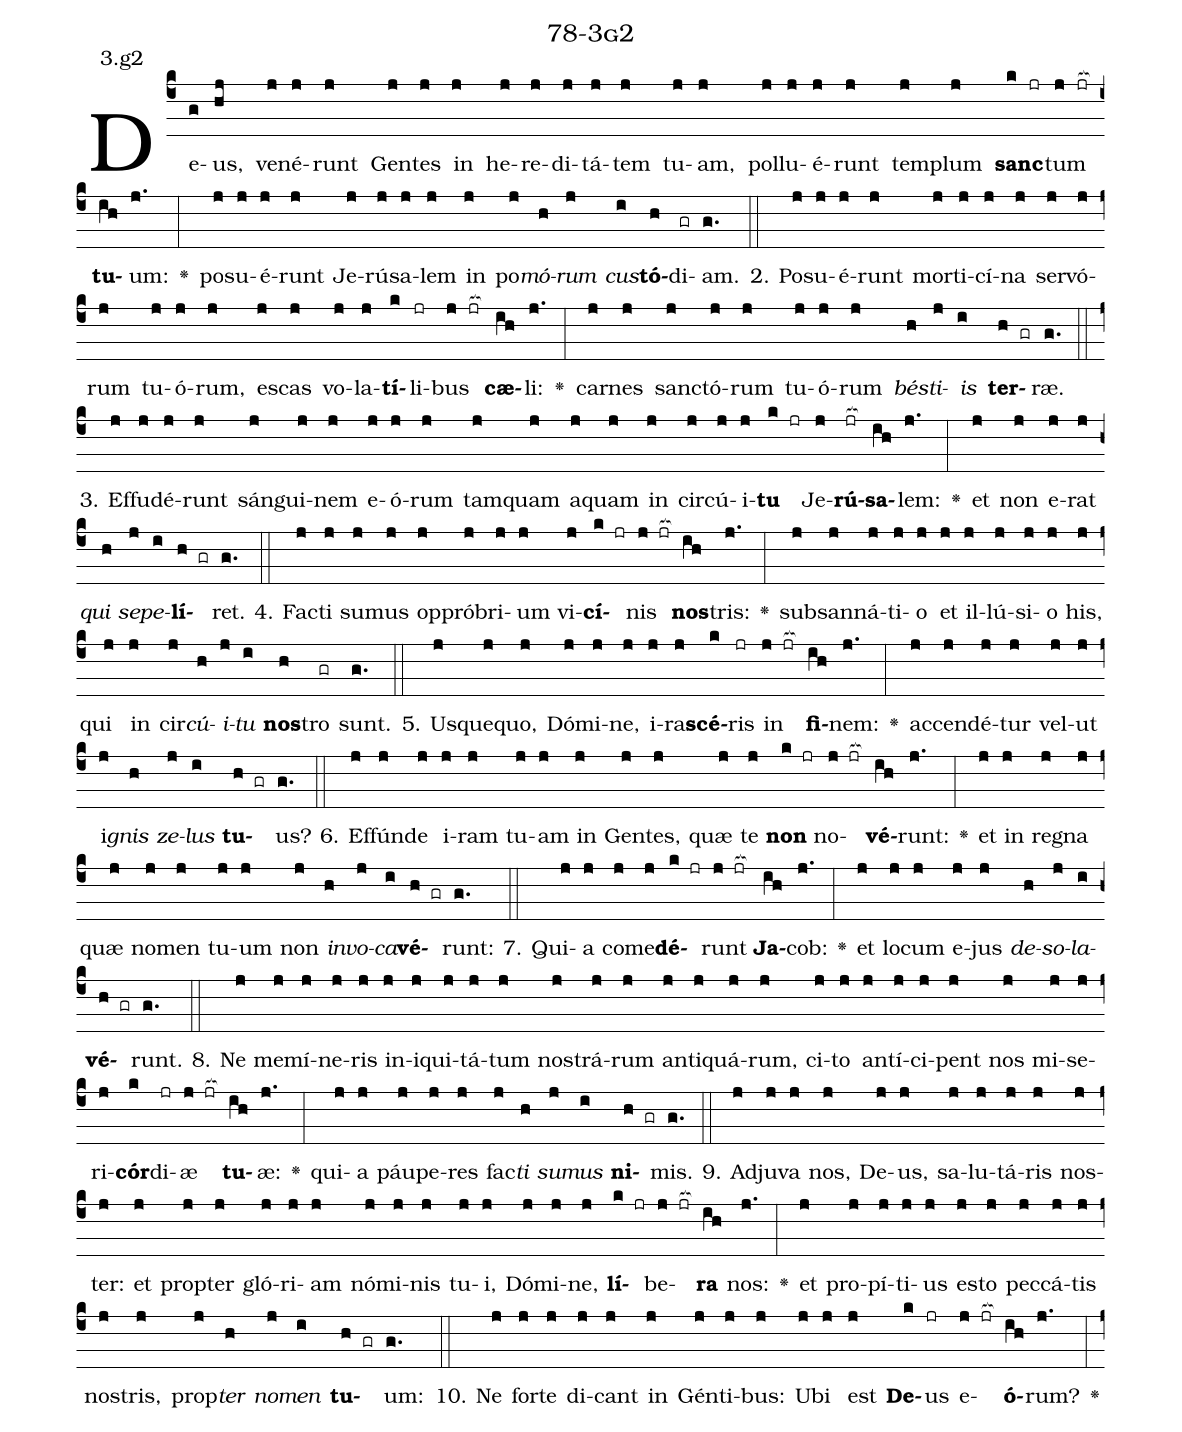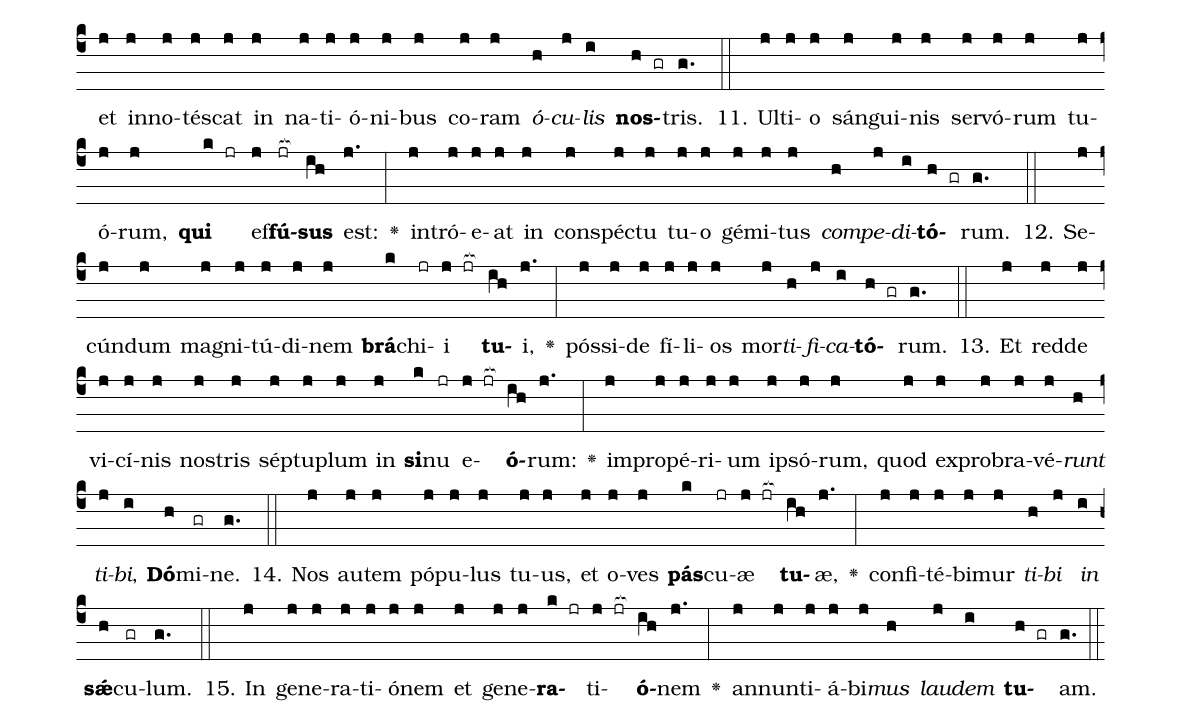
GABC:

name: 78-3g2;
annotation: 3.g2;
%%
(c4)De(g)us,(hj) ve(j)né(j)runt(j) Gen(j)tes(j) in(j) he(j)re(j)di(j)tá(j)tem(j) tu(j)am,(j) pol(j)lu(j)é(j)runt(j) tem(j)plum(j) <b>sanc</b>(k jr)tum(j jr[ocb:1{]) <b>tu</b>(ih[ocb:0}])um:(j.) <v>\greheightstar</v>(:) po(j)su(j)é(j)runt(j) Je(j)rú(j)sa(j)lem(j) in(j) po(j)<i>mó</i>(h)<i>rum</i>(j) <i>cus</i>(i)<b>tó</b>(h)di(gr)am.(g.) (::)
2. Po(j)su(j)é(j)runt(j) mor(j)ti(j)cí(j)na(j) ser(j)vó(j)rum(j) tu(j)ó(j)rum,(j) es(j)cas(j) vo(j)la(j)<b>tí</b>(k)li(jr)bus(j jr[ocb:1{]) <b>cæ</b>(ih[ocb:0}])li:(j.) <v>\greheightstar</v>(:) car(j)nes(j) sanc(j)tó(j)rum(j) tu(j)ó(j)rum(j) <i>bés</i>(h)<i>ti</i>(j)<i>is</i>(i) <b>ter</b>(h gr)ræ.(g.) (::)
3. Ef(j)fu(j)dé(j)runt(j) sán(j)gui(j)nem(j) e(j)ó(j)rum(j) tam(j)quam(j) a(j)quam(j) in(j) cir(j)cú(j)i(j)<b>tu</b>(k jr) Je(j)<b>rú</b>(jr[ocb:1{])<b>sa</b>(ih[ocb:0}])lem:(j.) <v>\greheightstar</v>(:) et(j) non(j) e(j)rat(j) <i>qui</i>(h) <i>se</i>(j)<i>pe</i>(i)<b>lí</b>(h gr)ret.(g.) (::)
4. Fac(j)ti(j) su(j)mus(j) op(j)pró(j)bri(j)um(j) vi(j)<b>cí</b>(k jr)nis(j jr[ocb:1{]) <b>nos</b>(ih[ocb:0}])tris:(j.) <v>\greheightstar</v>(:) sub(j)san(j)ná(j)ti(j)o(j) et(j) il(j)lú(j)si(j)o(j) his,(j) qui(j) in(j) cir(j)<i>cú</i>(h)<i>i</i>(j)<i>tu</i>(i) <b>nos</b>(h)tro(gr) sunt.(g.) (::)
5. Us(j)que(j)quo,(j) Dó(j)mi(j)ne,(j) i(j)ra(j)<b>scé</b>(k)ris(jr) in(j jr[ocb:1{]) <b>fi</b>(ih[ocb:0}])nem:(j.) <v>\greheightstar</v>(:) ac(j)cen(j)dé(j)tur(j) vel(j)ut(j) i(j)<i>gnis</i>(h) <i>ze</i>(j)<i>lus</i>(i) <b>tu</b>(h gr)us?(g.) (::)
6. Ef(j)fún(j)de(j) i(j)ram(j) tu(j)am(j) in(j) Gen(j)tes,(j) quæ(j) te(j) <b>non</b>(k jr) no(j jr[ocb:1{])<b>vé</b>(ih[ocb:0}])runt:(j.) <v>\greheightstar</v>(:) et(j) in(j) re(j)gna(j) quæ(j) no(j)men(j) tu(j)um(j) non(j) <i>in</i>(h)<i>vo</i>(j)<i>ca</i>(i)<b>vé</b>(h gr)runt:(g.) (::)
7. Qui(j)a(j) com(j)e(j)<b>dé</b>(k jr)runt(j jr[ocb:1{]) <b>Ja</b>(ih[ocb:0}])cob:(j.) <v>\greheightstar</v>(:) et(j) lo(j)cum(j) e(j)jus(j) <i>de</i>(h)<i>so</i>(j)<i>la</i>(i)<b>vé</b>(h gr)runt.(g.) (::)
8. Ne(j) me(j)mí(j)ne(j)ris(j) in(j)i(j)qui(j)tá(j)tum(j) nos(j)trá(j)rum(j) an(j)ti(j)quá(j)rum,(j) ci(j)to(j) an(j)tí(j)ci(j)pent(j) nos(j) mi(j)se(j)ri(j)<b>cór</b>(k)di(jr)æ(j jr[ocb:1{]) <b>tu</b>(ih[ocb:0}])æ:(j.) <v>\greheightstar</v>(:) qui(j)a(j) páu(j)pe(j)res(j) fac(j)<i>ti</i>(h) <i>su</i>(j)<i>mus</i>(i) <b>ni</b>(h gr)mis.(g.) (::)
9. Ad(j)ju(j)va(j) nos,(j) De(j)us,(j) sa(j)lu(j)tá(j)ris(j) nos(j)ter:(j) et(j) prop(j)ter(j) gló(j)ri(j)am(j) nó(j)mi(j)nis(j) tu(j)i,(j) Dó(j)mi(j)ne,(j) <b>lí</b>(k jr)be(j jr[ocb:1{])<b>ra</b>(ih[ocb:0}]) nos:(j.) <v>\greheightstar</v>(:) et(j) pro(j)pí(j)ti(j)us(j) es(j)to(j) pec(j)cá(j)tis(j) nos(j)tris,(j) prop(j)<i>ter</i>(h) <i>no</i>(j)<i>men</i>(i) <b>tu</b>(h gr)um:(g.) (::)
10. Ne(j) for(j)te(j) di(j)cant(j) in(j) Gén(j)ti(j)bus:(j) U(j)bi(j) est(j) <b>De</b>(k)us(jr) e(j jr[ocb:1{])<b>ó</b>(ih[ocb:0}])rum?(j.) <v>\greheightstar</v>(:) et(j) in(j)no(j)tés(j)cat(j) in(j) na(j)ti(j)ó(j)ni(j)bus(j) co(j)ram(j) <i>ó</i>(h)<i>cu</i>(j)<i>lis</i>(i) <b>nos</b>(h gr)tris.(g.) (::)
11. Ul(j)ti(j)o(j) sán(j)gui(j)nis(j) ser(j)vó(j)rum(j) tu(j)ó(j)rum,(j) <b>qui</b>(k jr) ef(j)<b>fú</b>(jr[ocb:1{])<b>sus</b>(ih[ocb:0}]) est:(j.) <v>\greheightstar</v>(:) in(j)tró(j)e(j)at(j) in(j) con(j)spéc(j)tu(j) tu(j)o(j) gé(j)mi(j)tus(j) <i>com</i>(h)<i>pe</i>(j)<i>di</i>(i)<b>tó</b>(h gr)rum.(g.) (::)
12. Se(j)cún(j)dum(j) ma(j)gni(j)tú(j)di(j)nem(j) <b>brá</b>(k)chi(jr)i(j jr[ocb:1{]) <b>tu</b>(ih[ocb:0}])i,(j.) <v>\greheightstar</v>(:) pós(j)si(j)de(j) fí(j)li(j)os(j) mor(j)<i>ti</i>(h)<i>fi</i>(j)<i>ca</i>(i)<b>tó</b>(h gr)rum.(g.) (::)
13. Et(j) red(j)de(j) vi(j)cí(j)nis(j) nos(j)tris(j) sép(j)tu(j)plum(j) in(j) <b>si</b>(k)nu(jr) e(j jr[ocb:1{])<b>ó</b>(ih[ocb:0}])rum:(j.) <v>\greheightstar</v>(:) im(j)pro(j)pé(j)ri(j)um(j) ip(j)só(j)rum,(j) quod(j) ex(j)pro(j)bra(j)vé(j)<i>runt</i>(h) <i>ti</i>(j)<i>bi</i>,(i) <b>Dó</b>(h)mi(gr)ne.(g.) (::)
14. Nos(j) au(j)tem(j) pó(j)pu(j)lus(j) tu(j)us,(j) et(j) o(j)ves(j) <b>pás</b>(k)cu(jr)æ(j jr[ocb:1{]) <b>tu</b>(ih[ocb:0}])æ,(j.) <v>\greheightstar</v>(:) con(j)fi(j)té(j)bi(j)mur(j) <i>ti</i>(h)<i>bi</i>(j) <i>in</i>(i) <b>sǽ</b>(h)cu(gr)lum.(g.) (::)
15. In(j) ge(j)ne(j)ra(j)ti(j)ó(j)nem(j) et(j) ge(j)ne(j)<b>ra</b>(k jr)ti(j jr[ocb:1{])<b>ó</b>(ih[ocb:0}])nem(j.) <v>\greheightstar</v>(:) an(j)nun(j)ti(j)á(j)bi(j)<i>mus</i>(h) <i>lau</i>(j)<i>dem</i>(i) <b>tu</b>(h gr)am.(g.) (::)
